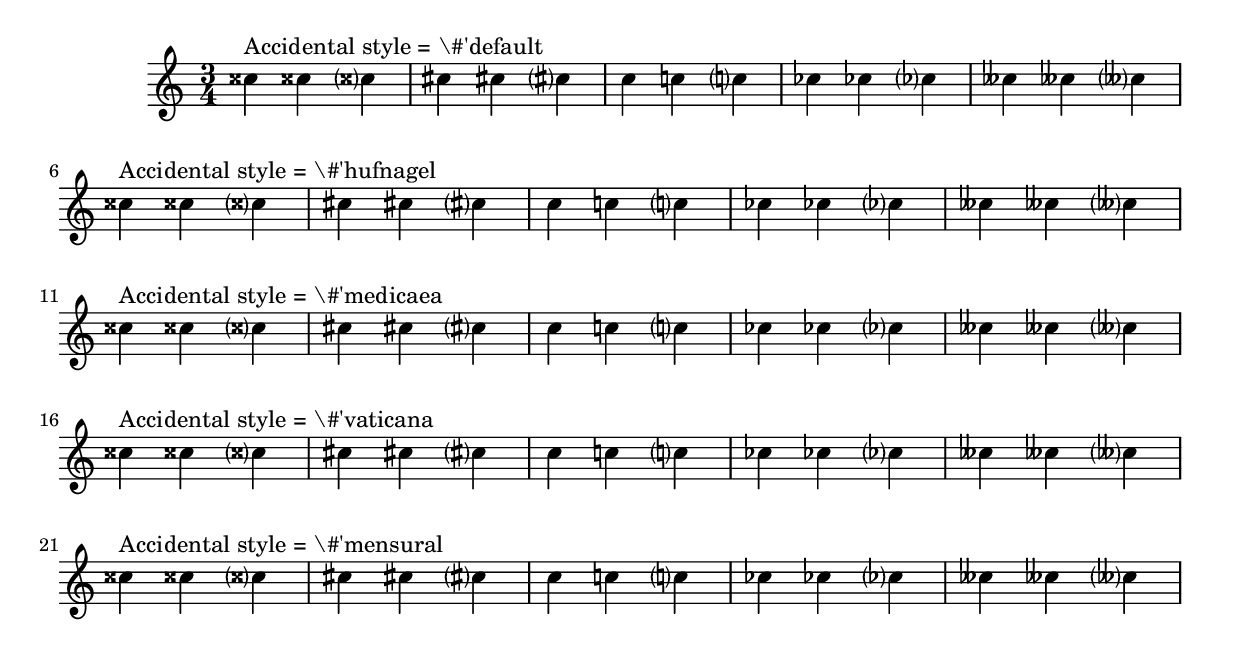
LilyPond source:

\version "1.5.68"

\score { 
  \context Voice \notes\relative c {
    \time 3/4
	\property Staff.Accidental \set #'style = #'default
	cisis''^"Accidental style = \#'default" cisis! cisis? |
	cis cis! cis? | 
	c c! c? |
	ces ces! ces? |
	ceses ceses! ceses? |
	\break
	
	\property Staff.Accidental \set #'style = #'hufnagel
	cisis^"Accidental style = \#'hufnagel" cisis! cisis? |
	cis cis! cis? | 
	c c! c? |
	ces ces! ces? |
	ceses ceses! ceses? |
	\break
	
	\property Staff.Accidental \set #'style = #'medicaea
	cisis^"Accidental style = \#'medicaea" cisis! cisis? |
	cis cis! cis? | 
	c c! c? |
	ces ces! ces? |
	ceses ceses! ceses? |
	\break
	
	\property Staff.Accidental \set #'style = #'vaticana
	cisis^"Accidental style = \#'vaticana" cisis! cisis? |
	cis cis! cis? | 
	c c! c? |
	ces ces! ces? |
	ceses ceses! ceses? |
	\break
	
	\property Staff.Accidental \set #'style = #'mensural
	cisis^"Accidental style = \#'mensural" cisis! cisis? |
	cis cis! cis? | 
	c c! c? |
	ces ces! ces? |
	ceses ceses! ceses? |
	
  }
  \paper { }  
  \midi { }
}
